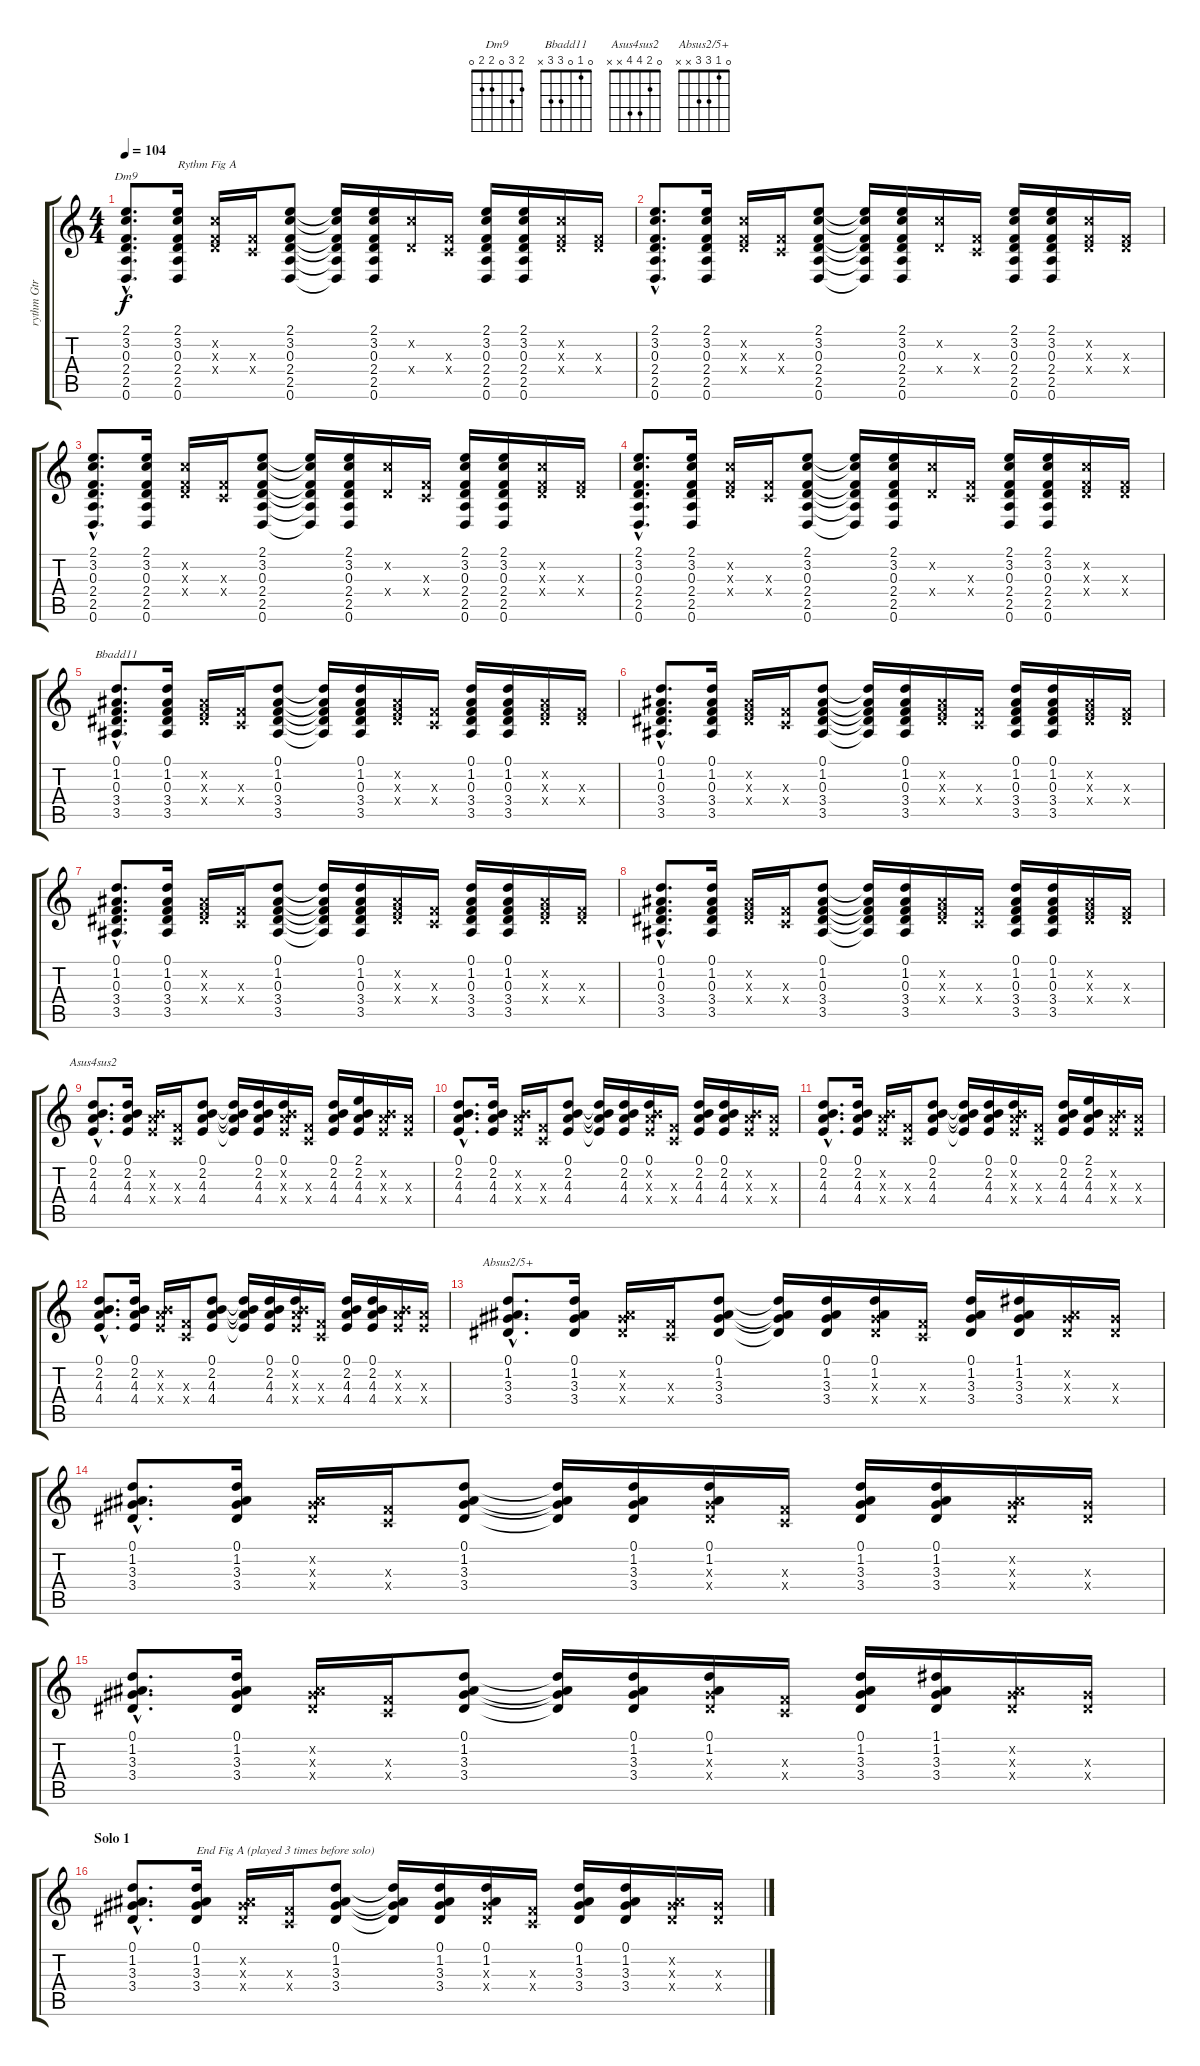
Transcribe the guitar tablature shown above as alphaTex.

\track ("rythm Gtr" "rythm Gtr") {instrument acousticguitarsteel}
\staff {score tabs}
\tuning (D4 A3 F3 C3 G2 D2) {hide}
\chord ("Dm9" 2 3 0 2 2 0)
\chord ("Bbadd11" 0 1 0 3 3 x)
\chord ("Asus4sus2" 0 2 4 4 x x)
\chord ("Absus2/5+" 0 1 3 3 x x)
\ts (4 4)
\tempo 104
\clef g2
\ks c
(2.1{hac} 3.2{hac} 0.3{hac} 2.4{hac} 2.5{hac} 0.6{hac}).8{d ch "Dm9" dy f instrument acousticguitarsteel} (2.1 3.2 0.3 2.4 2.5 0.6).16{txt "Rythm Fig A"} (3.2{x} 0.3{x} 2.4{x}).16 (0.3{x} 0.4{x}).16 (2.1 3.2 0.3 2.4 2.5 0.6).8 (2.1{t} 3.2{t} 0.3{t} 2.4{t} 2.5{t} 0.6{t}).16 (2.1 3.2 0.3 2.4 2.5 0.6).16 (3.2{x} 2.4{x}).16 (0.3{x} 0.4{x}).16 (2.1 3.2 0.3 2.4 2.5 0.6).16 (2.1 3.2 0.3 2.4 2.5 0.6).16 (3.2{x} 0.3{x} 2.4{x}).16 (0.3{x} 2.4{x}).16 |
(2.1{hac} 3.2{hac} 0.3{hac} 2.4{hac} 2.5{hac} 0.6{hac}).8{d} (2.1 3.2 0.3 2.4 2.5 0.6).16 (3.2{x} 0.3{x} 2.4{x}).16 (0.3{x} 0.4{x}).16 (2.1 3.2 0.3 2.4 2.5 0.6).8 (2.1{t} 3.2{t} 0.3{t} 2.4{t} 2.5{t} 0.6{t}).16 (2.1 3.2 0.3 2.4 2.5 0.6).16 (3.2{x} 2.4{x}).16 (0.3{x} 0.4{x}).16 (2.1 3.2 0.3 2.4 2.5 0.6).16 (2.1 3.2 0.3 2.4 2.5 0.6).16 (3.2{x} 0.3{x} 2.4{x}).16 (0.3{x} 2.4{x}).16 |
(2.1{hac} 3.2{hac} 0.3{hac} 2.4{hac} 2.5{hac} 0.6{hac}).8{d} (2.1 3.2 0.3 2.4 2.5 0.6).16 (3.2{x} 0.3{x} 2.4{x}).16 (0.3{x} 0.4{x}).16 (2.1 3.2 0.3 2.4 2.5 0.6).8 (2.1{t} 3.2{t} 0.3{t} 2.4{t} 2.5{t} 0.6{t}).16 (2.1 3.2 0.3 2.4 2.5 0.6).16 (3.2{x} 2.4{x}).16 (0.3{x} 0.4{x}).16 (2.1 3.2 0.3 2.4 2.5 0.6).16 (2.1 3.2 0.3 2.4 2.5 0.6).16 (3.2{x} 0.3{x} 2.4{x}).16 (0.3{x} 2.4{x}).16 |
(2.1{hac} 3.2{hac} 0.3{hac} 2.4{hac} 2.5{hac} 0.6{hac}).8{d} (2.1 3.2 0.3 2.4 2.5 0.6).16 (3.2{x} 0.3{x} 2.4{x}).16 (0.3{x} 0.4{x}).16 (2.1 3.2 0.3 2.4 2.5 0.6).8 (2.1{t} 3.2{t} 0.3{t} 2.4{t} 2.5{t} 0.6{t}).16 (2.1 3.2 0.3 2.4 2.5 0.6).16 (3.2{x} 2.4{x}).16 (0.3{x} 0.4{x}).16 (2.1 3.2 0.3 2.4 2.5 0.6).16 (2.1 3.2 0.3 2.4 2.5 0.6).16 (3.2{x} 0.3{x} 2.4{x}).16 (0.3{x} 2.4{x}).16 |
(0.1{hac} 1.2{hac} 0.3{hac} 3.4{hac} 3.5{hac}).8{d ch "Bbadd11"} (0.1 1.2 0.3 3.4 3.5).16 (1.2{x} 0.3{x} 3.4{x}).16 (0.3{x} 0.4{x}).16 (0.1 1.2 0.3 3.4 3.5).8 (0.1{t} 1.2{t} 0.3{t} 3.4{t} 3.5{t}).16 (0.1 1.2 0.3 3.4 3.5).16 (1.2{x} 0.3{x} 3.4{x}).16 (0.3{x} 0.4{x}).16 (0.1 1.2 0.3 3.4 3.5).16 (0.1 1.2 0.3 3.4 3.5).16 (1.2{x} 0.3{x} 3.4{x}).16 (0.3{x} 3.4{x}).16 |
(0.1{hac} 1.2{hac} 0.3{hac} 3.4{hac} 3.5{hac}).8{d} (0.1 1.2 0.3 3.4 3.5).16 (1.2{x} 0.3{x} 3.4{x}).16 (0.3{x} 0.4{x}).16 (0.1 1.2 0.3 3.4 3.5).8 (0.1{t} 1.2{t} 0.3{t} 3.4{t} 3.5{t}).16 (0.1 1.2 0.3 3.4 3.5).16 (1.2{x} 0.3{x} 3.4{x}).16 (0.3{x} 0.4{x}).16 (0.1 1.2 0.3 3.4 3.5).16 (0.1 1.2 0.3 3.4 3.5).16 (1.2{x} 0.3{x} 3.4{x}).16 (0.3{x} 3.4{x}).16 |
(0.1{hac} 1.2{hac} 0.3{hac} 3.4{hac} 3.5{hac}).8{d} (0.1 1.2 0.3 3.4 3.5).16 (1.2{x} 0.3{x} 3.4{x}).16 (0.3{x} 0.4{x}).16 (0.1 1.2 0.3 3.4 3.5).8 (0.1{t} 1.2{t} 0.3{t} 3.4{t} 3.5{t}).16 (0.1 1.2 0.3 3.4 3.5).16 (1.2{x} 0.3{x} 3.4{x}).16 (0.3{x} 0.4{x}).16 (0.1 1.2 0.3 3.4 3.5).16 (0.1 1.2 0.3 3.4 3.5).16 (1.2{x} 0.3{x} 3.4{x}).16 (0.3{x} 3.4{x}).16 |
(0.1{hac} 1.2{hac} 0.3{hac} 3.4{hac} 3.5{hac}).8{d} (0.1 1.2 0.3 3.4 3.5).16 (1.2{x} 0.3{x} 3.4{x}).16 (0.3{x} 0.4{x}).16 (0.1 1.2 0.3 3.4 3.5).8 (0.1{t} 1.2{t} 0.3{t} 3.4{t} 3.5{t}).16 (0.1 1.2 0.3 3.4 3.5).16 (1.2{x} 0.3{x} 3.4{x}).16 (0.3{x} 0.4{x}).16 (0.1 1.2 0.3 3.4 3.5).16 (0.1 1.2 0.3 3.4 3.5).16 (1.2{x} 0.3{x} 3.4{x}).16 (0.3{x} 3.4{x}).16 |
(0.1{hac} 2.2{hac} 4.3{hac} 4.4{hac}).8{d ch "Asus4sus2"} (0.1 2.2 4.3 4.4).16 (2.2{x} 4.3{x} 4.4{x}).16 (0.3{x} 0.4{x}).16 (0.1 2.2 4.3 4.4).8 (0.1{t} 2.2{t} 4.3{t} 4.4{t}).16 (0.1 2.2 4.3 4.4).16 (0.1 2.2{x} 4.3{x} 4.4{x}).16 (0.3{x} 0.4{x}).16 (0.1 2.2 4.3 4.4).16 (2.1 2.2 4.3 4.4).16 (2.2{x} 4.3{x} 4.4{x}).16 (4.3{x} 4.4{x}).16 |
(0.1{hac} 2.2{hac} 4.3{hac} 4.4{hac}).8{d} (0.1 2.2 4.3 4.4).16 (2.2{x} 4.3{x} 4.4{x}).16 (0.3{x} 0.4{x}).16 (0.1 2.2 4.3 4.4).8 (0.1{t} 2.2{t} 4.3{t} 4.4{t}).16 (0.1 2.2 4.3 4.4).16 (0.1 2.2{x} 4.3{x} 4.4{x}).16 (0.3{x} 0.4{x}).16 (0.1 2.2 4.3 4.4).16 (0.1 2.2 4.3 4.4).16 (2.2{x} 4.3{x} 4.4{x}).16 (4.3{x} 4.4{x}).16 |
(0.1{hac} 2.2{hac} 4.3{hac} 4.4{hac}).8{d} (0.1 2.2 4.3 4.4).16 (2.2{x} 4.3{x} 4.4{x}).16 (0.3{x} 0.4{x}).16 (0.1 2.2 4.3 4.4).8 (0.1{t} 2.2{t} 4.3{t} 4.4{t}).16 (0.1 2.2 4.3 4.4).16 (0.1 2.2{x} 4.3{x} 4.4{x}).16 (0.3{x} 0.4{x}).16 (0.1 2.2 4.3 4.4).16 (2.1 2.2 4.3 4.4).16 (2.2{x} 4.3{x} 4.4{x}).16 (4.3{x} 4.4{x}).16 |
(0.1{hac} 2.2{hac} 4.3{hac} 4.4{hac}).8{d} (0.1 2.2 4.3 4.4).16 (2.2{x} 4.3{x} 4.4{x}).16 (0.3{x} 0.4{x}).16 (0.1 2.2 4.3 4.4).8 (0.1{t} 2.2{t} 4.3{t} 4.4{t}).16 (0.1 2.2 4.3 4.4).16 (0.1 2.2{x} 4.3{x} 4.4{x}).16 (0.3{x} 0.4{x}).16 (0.1 2.2 4.3 4.4).16 (0.1 2.2 4.3 4.4).16 (2.2{x} 4.3{x} 4.4{x}).16 (4.3{x} 4.4{x}).16 |
(0.1{hac} 1.2{hac} 3.3{hac} 3.4{hac}).8{d ch "Absus2/5+"} (0.1 1.2 3.3 3.4).16 (1.2{x} 3.3{x} 3.4{x}).16 (0.3{x} 0.4{x}).16 (0.1 1.2 3.3 3.4).8 (0.1{t} 1.2{t} 3.3{t} 3.4{t}).16 (0.1 1.2 3.3 3.4).16 (0.1 1.2 3.3{x} 3.4{x}).16 (0.3{x} 0.4{x}).16 (0.1 1.2 3.3 3.4).16 (1.1 1.2 3.3 3.4).16 (1.2{x} 3.3{x} 3.4{x}).16 (3.3{x} 3.4{x}).16 |
(0.1{hac} 1.2{hac} 3.3{hac} 3.4{hac}).8{d} (0.1 1.2 3.3 3.4).16 (1.2{x} 3.3{x} 3.4{x}).16 (0.3{x} 0.4{x}).16 (0.1 1.2 3.3 3.4).8 (0.1{t} 1.2{t} 3.3{t} 3.4{t}).16 (0.1 1.2 3.3 3.4).16 (0.1 1.2 3.3{x} 3.4{x}).16 (0.3{x} 0.4{x}).16 (0.1 1.2 3.3 3.4).16 (0.1 1.2 3.3 3.4).16 (1.2{x} 3.3{x} 3.4{x}).16 (3.3{x} 3.4{x}).16 |
(0.1{hac} 1.2{hac} 3.3{hac} 3.4{hac}).8{d} (0.1 1.2 3.3 3.4).16 (1.2{x} 3.3{x} 3.4{x}).16 (0.3{x} 0.4{x}).16 (0.1 1.2 3.3 3.4).8 (0.1{t} 1.2{t} 3.3{t} 3.4{t}).16 (0.1 1.2 3.3 3.4).16 (0.1 1.2 3.3{x} 3.4{x}).16 (0.3{x} 0.4{x}).16 (0.1 1.2 3.3 3.4).16 (1.1 1.2 3.3 3.4).16 (1.2{x} 3.3{x} 3.4{x}).16 (3.3{x} 3.4{x}).16 |
\section ("" "Solo 1")
(0.1{hac} 1.2{hac} 3.3{hac} 3.4{hac}).8{d} (0.1 1.2 3.3 3.4).16{txt "End Fig A (played 3 times before solo)"} (1.2{x} 3.3{x} 3.4{x}).16 (0.3{x} 0.4{x}).16 (0.1 1.2 3.3 3.4).8 (0.1{t} 1.2{t} 3.3{t} 3.4{t}).16 (0.1 1.2 3.3 3.4).16 (0.1 1.2 3.3{x} 3.4{x}).16 (0.3{x} 0.4{x}).16 (0.1 1.2 3.3 3.4).16 (0.1 1.2 3.3 3.4).16 (1.2{x} 3.3{x} 3.4{x}).16 (3.3{x} 3.4{x}).16
